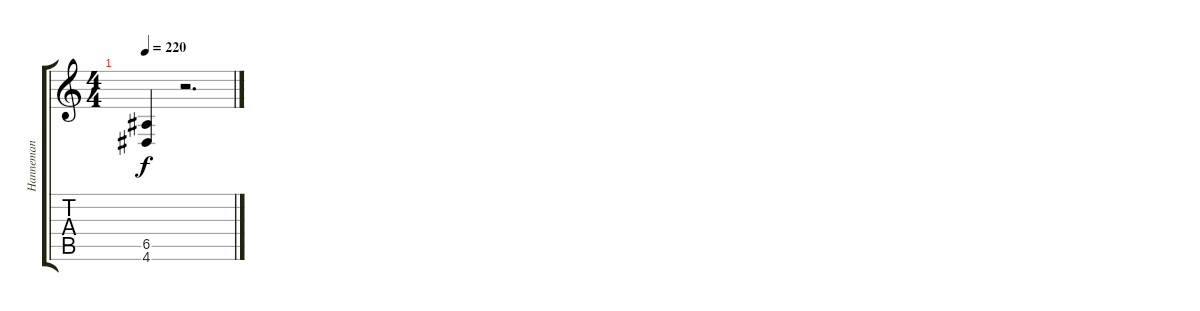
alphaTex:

\track ("Hanneman" "Hanneman") {instrument distortionguitar}
\staff {score tabs}
\tuning (B3 Gb3 D3 A2 E2 B1) {hide}
\ts (4 4)
\tempo 220
\clef g2
\ks c
(6.5 4.6).4{dy f} r.2{d}
